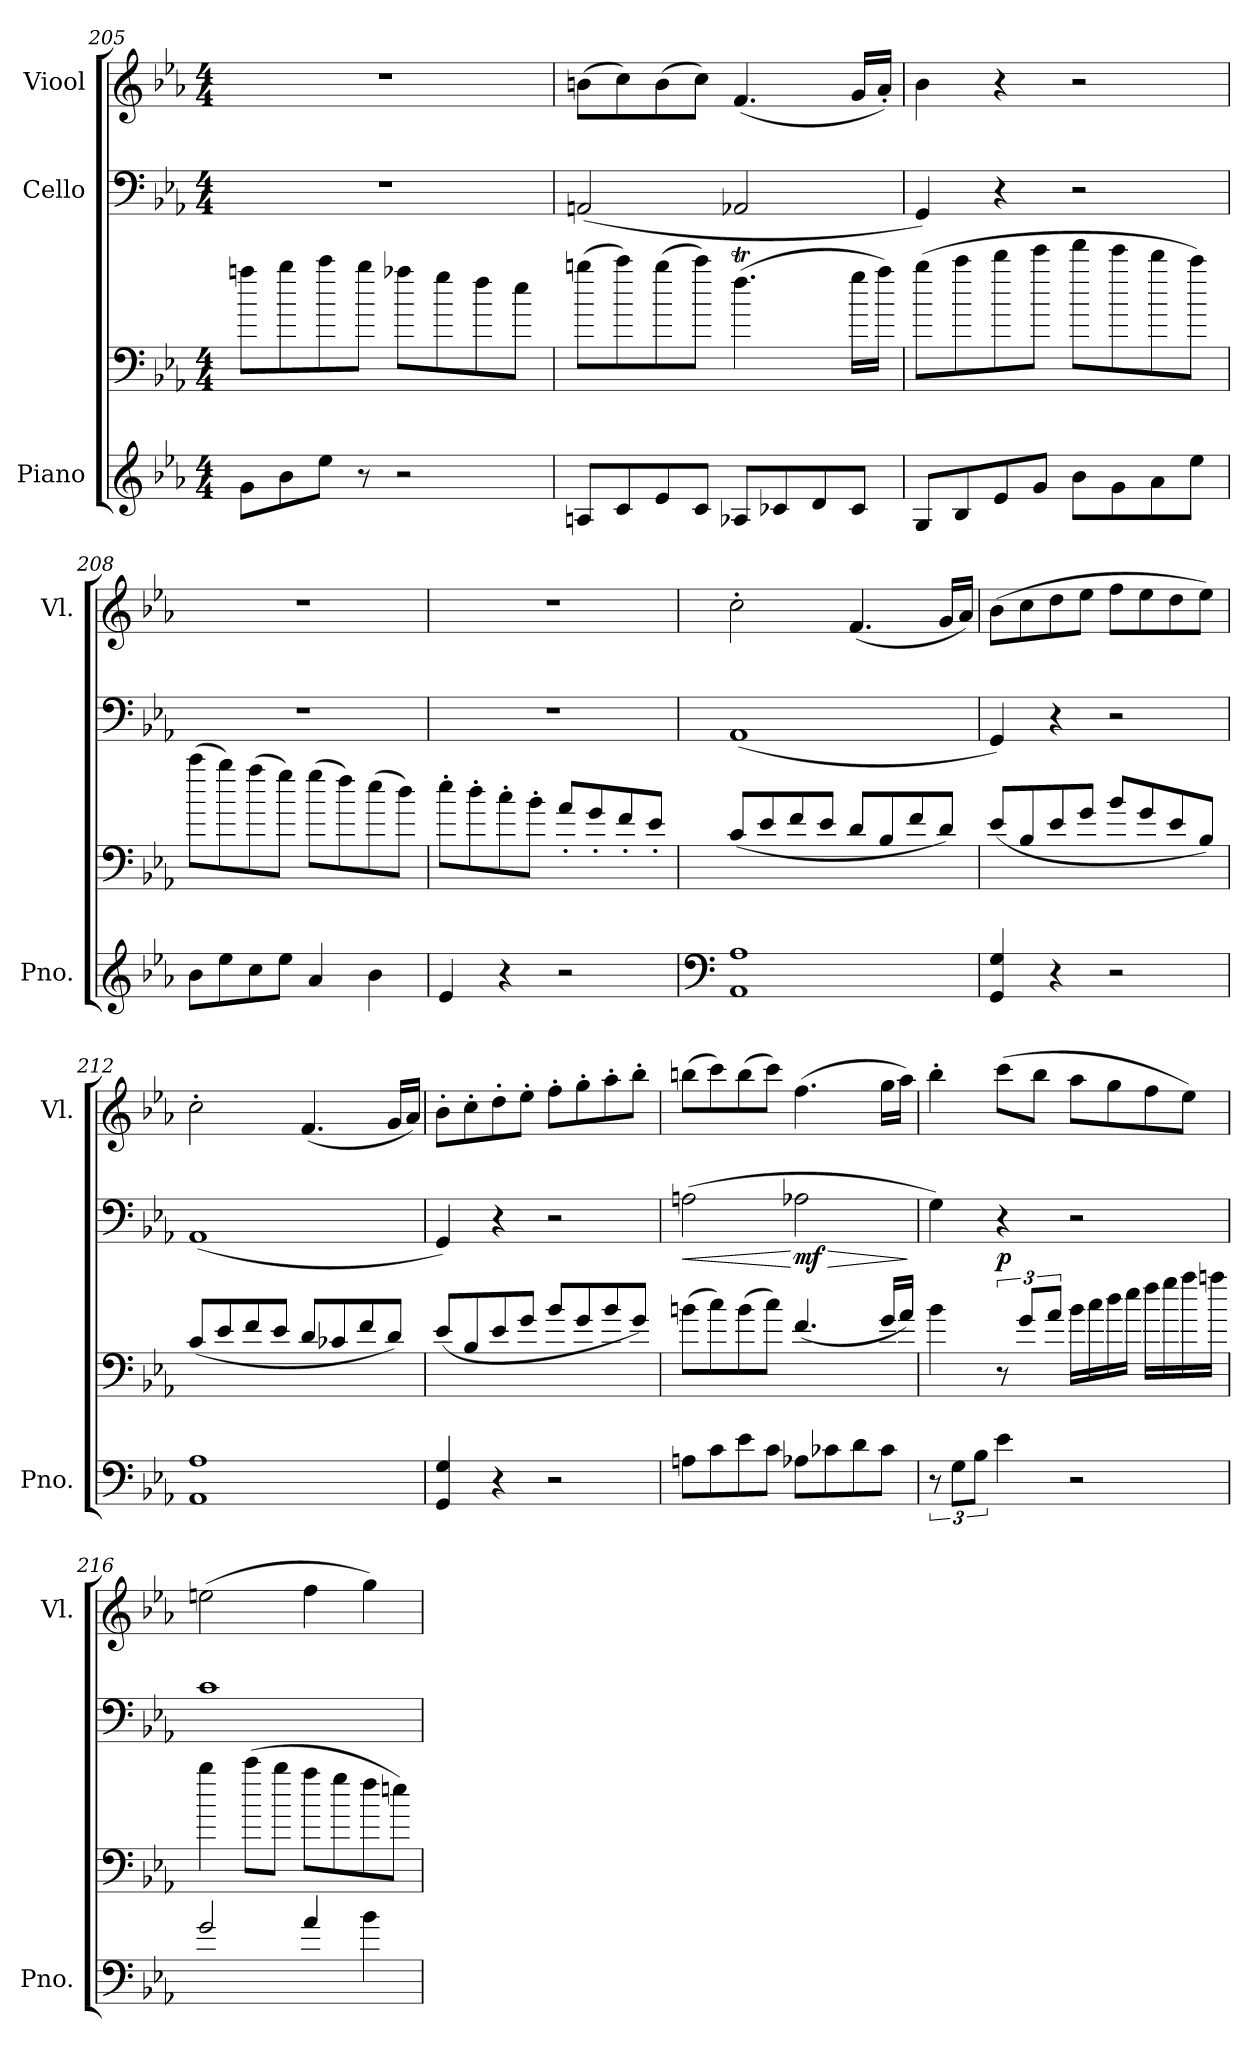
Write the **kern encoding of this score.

**kern	**kern	**kern	**dynam	**kern
*part3	*part3	*part2	*part2	*part1
*staff4	*staff3	*staff2	*staff2	*staff1
*I"Piano	*	*I"Cello	*	*I"Viool
*I'Pno.	*	*	*	*I'Vl.
*clefG2	*clefF4	*clefF4	*	*clefG2
*k[b-e-a-]	*k[b-e-a-]	*k[b-e-a-]	*	*k[b-e-a-]
*M4/4	*M4/4	*M4/4	*	*M4/4
=205	=205	=205	=205	=205
8g\L	8aan\L	1r	.	1r
8b-\	8bb-\	.	.	.
8ee-\J	8ccc\	.	.	.
8r	8bb-\J	.	.	.
2r	8aa-X\L	.	.	.
.	8gg\	.	.	.
.	8ff\	.	.	.
.	8ee-\J	.	.	.
=206	=206	=206	=206	=206
8An/L	(>8bbn\L	(<2AAn/	.	(>8bn\L
8c/	8ccc\)	.	.	8cc\)
8e-/	(>8bb\	.	.	(>8b\
8c/J	8ccc\J)	.	.	8cc\J)
8A-X/L	(>4.ffT\	2AA-X/	.	(<4.f/
8c-X/	.	.	.	.
8d/	.	.	.	.
8c-/J	16gg\LL	.	.	16g/LL
.	16aa-\JJ)	.	.	16a-'/JJ)
!!LO:LB:g=z
=207	=207	=207	=207	=207
8G/L	(>8bb-\L	4GG/)	.	4b-\
8B-/	8ccc\	.	.	.
8e-/	8ddd\	4r	.	4r
8g/J	8eee-\J	.	.	.
8b-\L	8fff\L	2r	.	2r
8g\	8eee-\	.	.	.
8a-\	8ddd\	.	.	.
8ee-\J	8ccc\J)	.	.	.
=208	=208	=208	=208	=208
8b-\L	(>8ccc\L	1r	.	1r
8ee-\	8bb-\)	.	.	.
8cc\	(>8aa-\	.	.	.
8ee-\J	8gg\J)	.	.	.
4a-/	(>8gg\L	.	.	.
.	8ff\)	.	.	.
4b-\	(>8ee-\	.	.	.
.	8dd\J)	.	.	.
=209	=209	=209	=209	=209
4e-/	8ee-'\L	1r	.	1r
.	8dd'\	.	.	.
4r	8cc'\	.	.	.
.	8b-'\J	.	.	.
2r	8a-'/L	.	.	.
.	8g'/	.	.	.
.	8f'/	.	.	.
.	8e-'/J	.	.	.
=210	=210	=210	=210	=210
*clefF4	*	*	*	*
1AA- 1A-	(<8c/L	(<1AA-	.	2cc'\
.	8e-/	.	.	.
.	8f/	.	.	.
.	8e-/J	.	.	.
.	8d/L	.	.	(<4.f/
.	8B-/	.	.	.
.	8f/	.	.	.
.	8d/J)	.	.	16g/LL
.	.	.	.	16a-/JJ)
!!LO:PB:g=z
=211	=211	=211	=211	=211
4GG/ 4G/	(<8e-/L	4GG/)	.	(>8b-\L
.	8B-/	.	.	8cc\
4r	8e-/	4r	.	8dd\
.	8g/J	.	.	8ee-\J
2r	8b-/L	2r	.	8ff\L
.	8g/	.	.	8ee-\
.	8e-/	.	.	8dd\
.	8B-/J)	.	.	8ee-\J)
=212	=212	=212	=212	=212
1AA- 1A-	(<8c/L	(<1AA-	.	2cc'\
.	8e-/	.	.	.
.	8f/	.	.	.
.	8e-/J	.	.	.
.	8d/L	.	.	(<4.f/
.	8c-X/	.	.	.
.	8f/	.	.	.
.	8d/J)	.	.	16g/LL
.	.	.	.	16a-/JJ)
=213	=213	=213	=213	=213
4GG/ 4G/	(<8e-/L	4GG/)	.	8b-'\L
.	8B-/	.	.	8cc'\
4r	8e-/	4r	.	8dd'\
.	8g/J	.	.	8ee-'\J
2r	8b-/L	2r	.	8ff'\L
.	8g/	.	.	8gg'\
.	8b-/	.	.	8aa-'\
.	8g/J)	.	.	8bb-'\J
=214	=214	=214	=214	=214
!	!	!	!LO:HP:b	!
8An\L	(>8bn\L	(>2An\	<	(>8bbn\L
8c\	8cc\)	.	.	8ccc\)
8e-\	(>8b\	.	.	(>8bb\
8c\J	8cc\J)	.	.	8ccc\J)
!	!	!	!LO:HP:n=1:b	!
!	!	!	!LO:DY:n=1:b	!
8A-X\L	(<4.f/	2A-X\	[ > mf	(>4.ff\
8c-X\	.	.	.	.
8d\	.	.	.	.
8c-\J	16g/LL	.	.	16gg\LL
.	16a-/JJ)	.	.	16aa-\JJ)
.	.	.	]	.
!!LO:LB:g=z
=215	=215	=215	=215	=215
12r	4b-\	4G\)	.	4bb-'\
12G\L	.	.	.	.
12B-\J	.	.	.	.
!	!	!	!LO:DY:b	!
4e-\	12r	4r	p	(>8ccc\L
.	12g/L	.	.	.
.	.	.	.	8bb-\J
.	12a-/J	.	.	.
2r	16b-\LL	2r	.	8aa-\L
.	16cc\	.	.	.
.	16dd\	.	.	8gg\
.	16ee-\JJ	.	.	.
.	16ff\LL	.	.	8ff\
.	16gg\	.	.	.
.	16aa-\	.	.	8ee-\J)
.	16aan\JJ	.	.	.
=216	=216	=216	=216	=216
2g/	4bb-\	1c	.	(>2een\
.	(>8ccc\L	.	.	.
.	8bb-\J	.	.	.
4a-/	8aa-\L	.	.	4ff\
.	8gg\	.	.	.
4b-\	8ff\	.	.	4gg\)
.	8een\J)	.	.	.
=	=	=	=	=
*-	*-	*-	*-	*-
